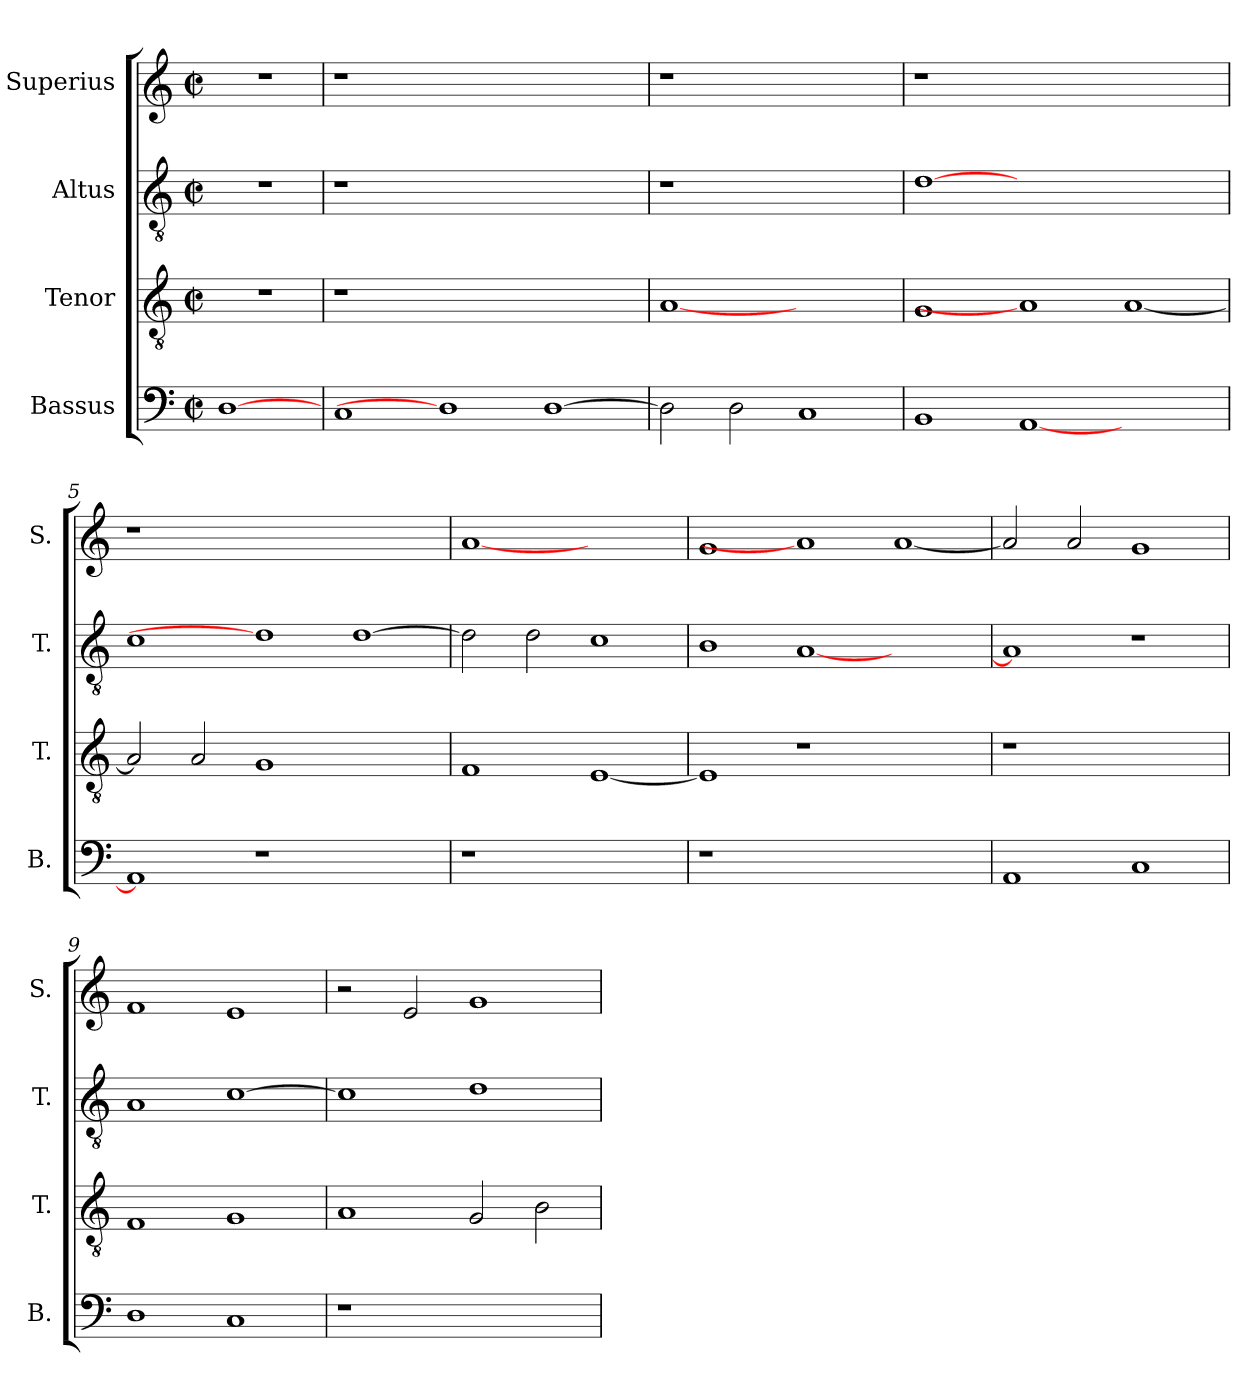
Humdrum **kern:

**kern	**kern	**kern	**kern
*part4	*part3	*part2	*part1
*staff4	*staff3	*staff2	*staff1
*I"Bassus	*I"Tenor	*I"Altus	*I"Superius
*I'B.	*I'T.	*I'T.	*I'S.
!!LO:PB:g=z
*clefF4	*clefGv2	*clefGv2	*clefG2
*	*ITrd7c12	*ITrd7c12	*
*k[]	*k[]	*k[]	*k[]
*C:	*C:	*C:	*C:
*M2/2	*M2/2	*M2/2	*M2/2
*met(c|)	*met(c|)	*met(c|)	*met(c|)
=1	=1	=1	=1
!	!LO:N:vis=1	!LO:N:vis=1	!LO:N:vis=1
[1Di	1r	1r	1r
=2	=2	=2	=2
!	!LO:N:vis=1	!LO:N:vis=1	!LO:N:vis=1
1Ci	1r	1r	1r
1Di]	0ryy	0ryy	0ryy
[>1Di	.	.	.
=3	=3	=3	=3
!	!	!LO:N:vis=1	!LO:N:vis=1
2Di\]	[1AAi	1r	1r
2Di\	.	.	.
1Ci	1ryy	1ryy	1ryy
=4	=4	=4	=4
!	!	!	!LO:N:vis=1
1BBi	1GGi	[1Di	1r
[<1AAi	1AAi]	0ryy	0ryy
1ryy	[<1AAi	.	.
=5	=5	=5	=5
!	!	!	!LO:N:vis=1
1AAi]	2AAi/]	1Ci	1r
.	2AAi/	.	.
1r	1GGi	1Di]	0ryy
1ryy	1ryy	[>1Di	.
=6	=6	=6	=6
!LO:N:vis=1	!	!	!
1r	1FFi	2Di\]	[1ai
.	.	2Di\	.
1ryy	[<1EEi	1Ci	1ryy
!!LO:LB:g=z
=7	=7	=7	=7
!LO:N:vis=1	!	!	!
1r	1EEi]	1BBi	1gi
0ryy	1r	[<1AAi	1ai]
.	1ryy	1ryy	[<1ai
=8	=8	=8	=8
!	!LO:N:vis=1	!	!
1AAi	1r	1AAi]	2ai/]
.	.	.	2ai/
1Ci	1ryy	1r	1gi
=9	=9	=9	=9
1Di	1FFi	1AAi	1fi
1Ci	1GGi	[>1Ci	1ei
=10	=10	=10	=10
!LO:N:vis=1	!	!	!
1r	1AAi	1Ci]	2r
.	.	.	2ei/
1ryy	2GGi/	1Di	1gi
.	2BBi\	.	.
=	=	=	=
*-	*-	*-	*-
